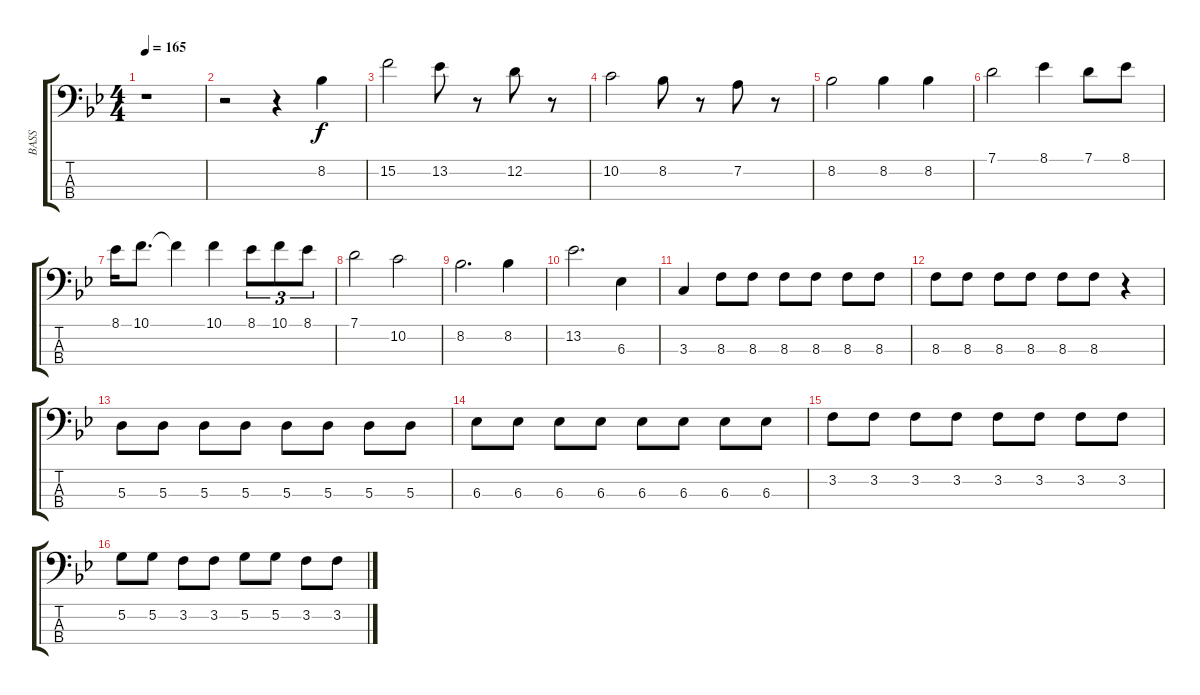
\track ("BASS" "BASS") {instrument electricbassfinger}
\staff {score tabs}
\tuning (G2 D2 A1 E1) {hide}
\ts (4 4)
\tempo 165
\clef f4
\ks bb
r.1{dy f} |
r.2 r.4 8.2.4 |
15.2.2 13.2.8 r.8 12.2.8 r.8 |
10.2.2 8.2.8 r.8 7.2.8 r.8 |
8.2.2 8.2.4 8.2.4 |
7.1.2 8.1.4 7.1.8 8.1.8 |
8.1.16 10.1.8{d} 10.1{t}.4 10.1.4 8.1.8{tu (3 2)} 10.1.8{tu (3 2)} 8.1.8{tu (3 2)} |
7.1.2 10.2.2 |
8.2.2{d} 8.2.4 |
13.2.2{d} 6.3.4 |
3.3.4 8.3.8 8.3.8 8.3.8 8.3.8 8.3.8 8.3.8 |
8.3.8 8.3.8 8.3.8 8.3.8 8.3.8 8.3.8 r.4 |
5.3.8 5.3.8 5.3.8 5.3.8 5.3.8 5.3.8 5.3.8 5.3.8 |
6.3.8 6.3.8 6.3.8 6.3.8 6.3.8 6.3.8 6.3.8 6.3.8 |
3.2.8 3.2.8 3.2.8 3.2.8 3.2.8 3.2.8 3.2.8 3.2.8 |
5.2.8 5.2.8 3.2.8 3.2.8 5.2.8 5.2.8 3.2.8 3.2.8
